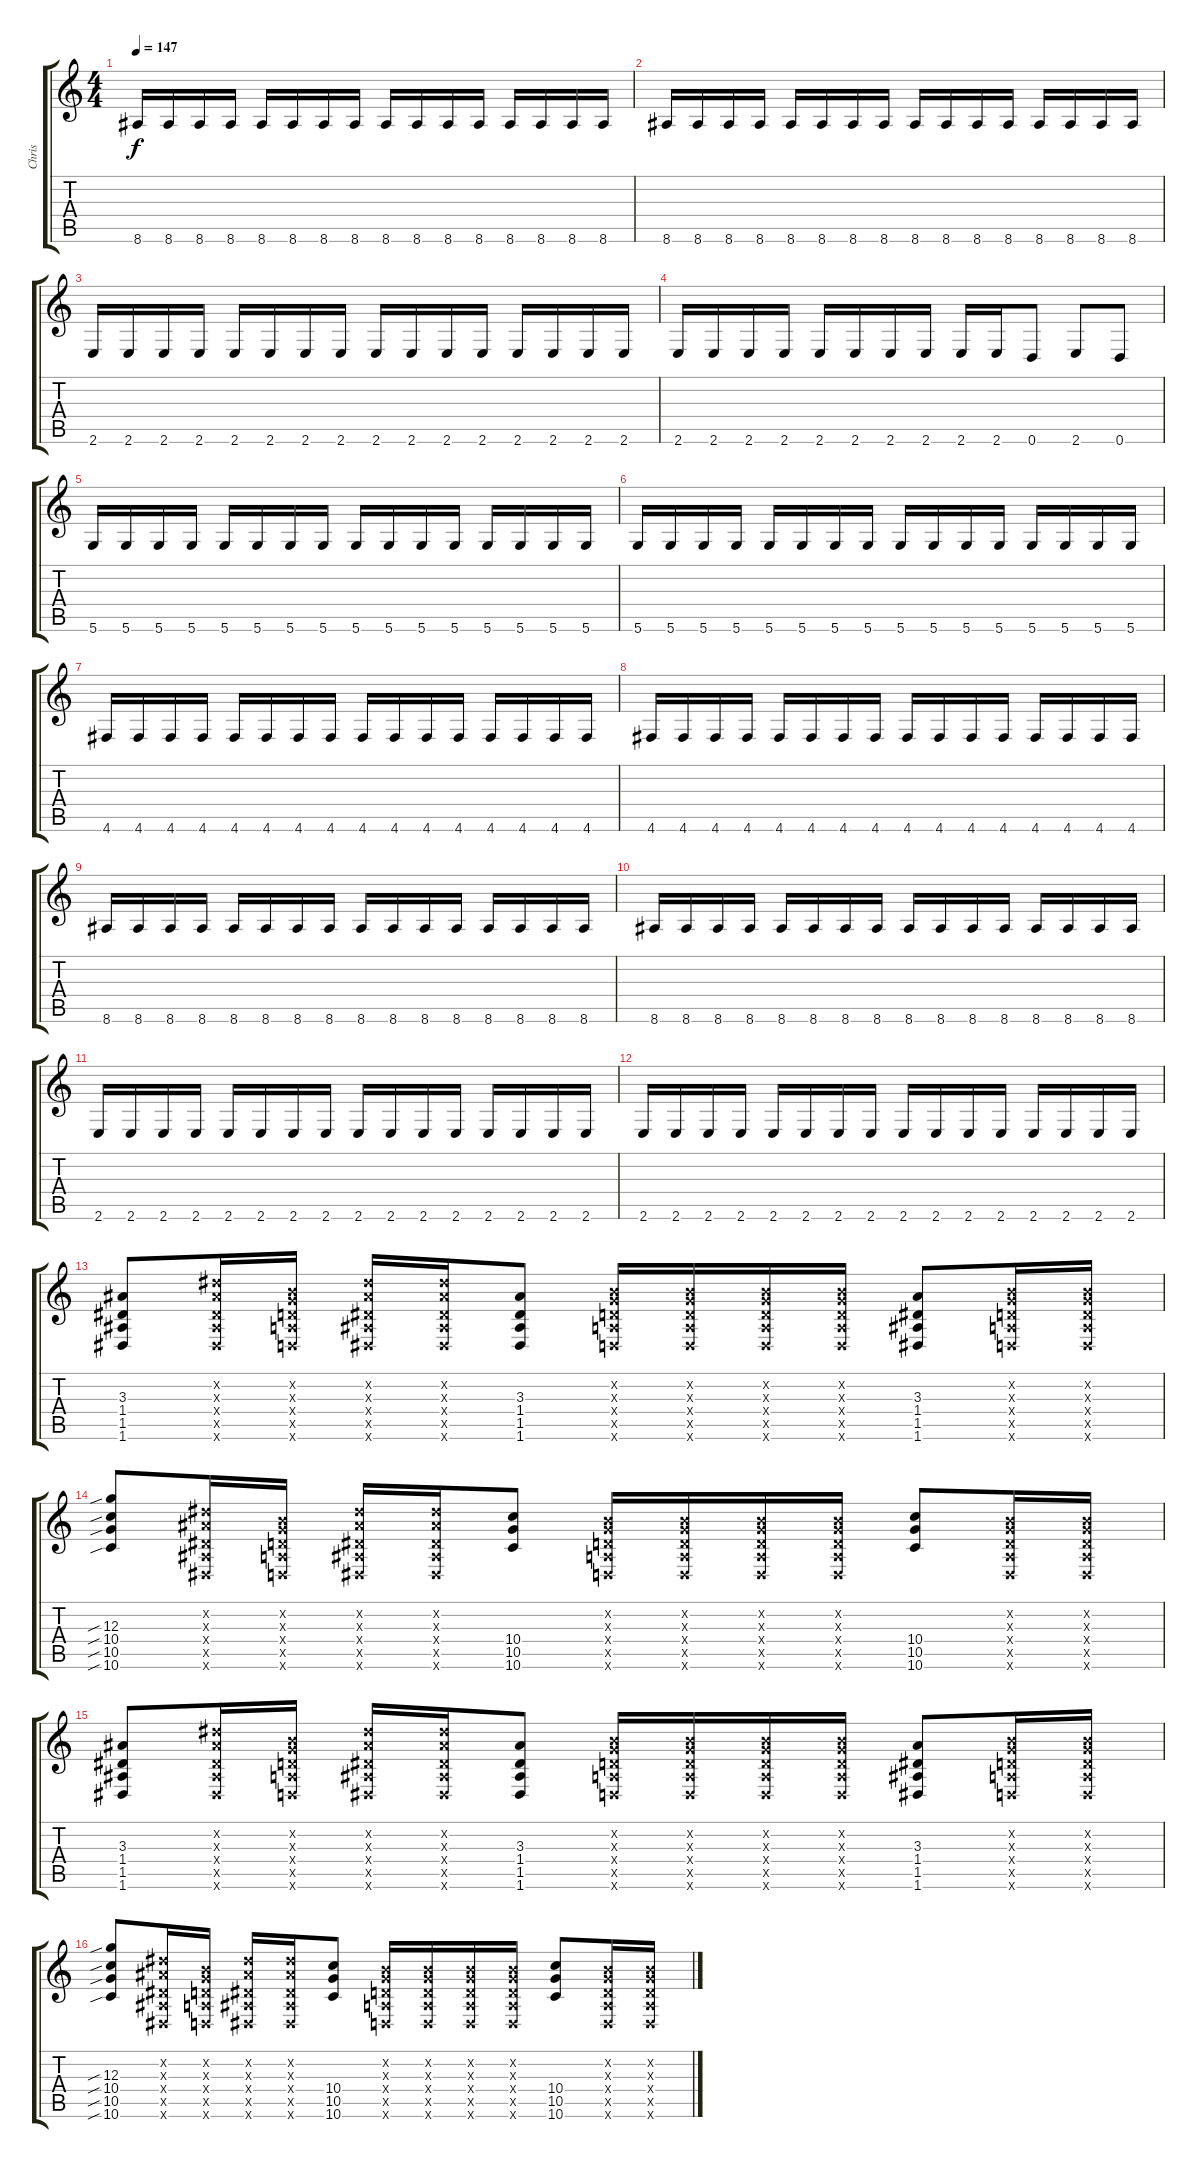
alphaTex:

\track ("Chris" "Chris") {instrument distortionguitar}
\staff {score tabs}
\tuning (E4 B3 G3 D3 A2 D2) {hide}
\ts (4 4)
\tempo 147
\clef g2
\ks c
8.6.16{dy f} 8.6.16 8.6.16 8.6.16 8.6.16 8.6.16 8.6.16 8.6.16 8.6.16 8.6.16 8.6.16 8.6.16 8.6.16 8.6.16 8.6.16 8.6.16 |
8.6.16 8.6.16 8.6.16 8.6.16 8.6.16 8.6.16 8.6.16 8.6.16 8.6.16 8.6.16 8.6.16 8.6.16 8.6.16 8.6.16 8.6.16 8.6.16 |
2.6.16 2.6.16 2.6.16 2.6.16 2.6.16 2.6.16 2.6.16 2.6.16 2.6.16 2.6.16 2.6.16 2.6.16 2.6.16 2.6.16 2.6.16 2.6.16 |
2.6.16 2.6.16 2.6.16 2.6.16 2.6.16 2.6.16 2.6.16 2.6.16 2.6.16 2.6.16 0.6.8 2.6.8 0.6.8 |
5.6.16 5.6.16 5.6.16 5.6.16 5.6.16 5.6.16 5.6.16 5.6.16 5.6.16 5.6.16 5.6.16 5.6.16 5.6.16 5.6.16 5.6.16 5.6.16 |
5.6.16 5.6.16 5.6.16 5.6.16 5.6.16 5.6.16 5.6.16 5.6.16 5.6.16 5.6.16 5.6.16 5.6.16 5.6.16 5.6.16 5.6.16 5.6.16 |
4.6.16 4.6.16 4.6.16 4.6.16 4.6.16 4.6.16 4.6.16 4.6.16 4.6.16 4.6.16 4.6.16 4.6.16 4.6.16 4.6.16 4.6.16 4.6.16 |
4.6.16 4.6.16 4.6.16 4.6.16 4.6.16 4.6.16 4.6.16 4.6.16 4.6.16 4.6.16 4.6.16 4.6.16 4.6.16 4.6.16 4.6.16 4.6.16 |
8.6.16 8.6.16 8.6.16 8.6.16 8.6.16 8.6.16 8.6.16 8.6.16 8.6.16 8.6.16 8.6.16 8.6.16 8.6.16 8.6.16 8.6.16 8.6.16 |
8.6.16 8.6.16 8.6.16 8.6.16 8.6.16 8.6.16 8.6.16 8.6.16 8.6.16 8.6.16 8.6.16 8.6.16 8.6.16 8.6.16 8.6.16 8.6.16 |
2.6.16 2.6.16 2.6.16 2.6.16 2.6.16 2.6.16 2.6.16 2.6.16 2.6.16 2.6.16 2.6.16 2.6.16 2.6.16 2.6.16 2.6.16 2.6.16 |
2.6.16 2.6.16 2.6.16 2.6.16 2.6.16 2.6.16 2.6.16 2.6.16 2.6.16 2.6.16 2.6.16 2.6.16 2.6.16 2.6.16 2.6.16 2.6.16 |
(3.3 1.4 1.5 1.6).8 (4.2{x} 3.3{x} 1.4{x} 1.5{x} 1.6{x}).16 (0.2{x} 0.3{x} 0.4{x} 0.5{x} 0.6{x}).16 (4.2{x} 3.3{x} 1.4{x} 1.5{x} 1.6{x}).16 (4.2{x} 3.3{x} 1.4{x} 1.5{x} 1.6{x}).16 (3.3 1.4 1.5 1.6).8 (0.2{x} 0.3{x} 0.4{x} 0.5{x} 0.6{x}).16 (0.2{x} 0.3{x} 0.4{x} 0.5{x} 0.6{x}).16 (0.2{x} 0.3{x} 0.4{x} 0.5{x} 0.6{x}).16 (0.2{x} 0.3{x} 0.4{x} 0.5{x} 0.6{x}).16 (3.3 1.4 1.5 1.6).8 (0.2{x} 0.3{x} 0.4{x} 0.5{x} 0.6{x}).16 (0.2{x} 0.3{x} 0.4{x} 0.5{x} 0.6{x}).16 |
(12.3{sib} 10.4{sib} 10.5{sib} 10.6{sib}).8 (4.2{x} 3.3{x} 1.4{x} 1.5{x} 1.6{x}).16 (0.2{x} 0.3{x} 0.4{x} 0.5{x} 0.6{x}).16 (4.2{x} 3.3{x} 1.4{x} 1.5{x} 1.6{x}).16 (4.2{x} 3.3{x} 1.4{x} 1.5{x} 1.6{x}).16 (10.4 10.5 10.6).8 (0.2{x} 0.3{x} 0.4{x} 0.5{x} 0.6{x}).16 (0.2{x} 0.3{x} 0.4{x} 0.5{x} 0.6{x}).16 (0.2{x} 0.3{x} 0.4{x} 0.5{x} 0.6{x}).16 (0.2{x} 0.3{x} 0.4{x} 0.5{x} 0.6{x}).16 (10.4 10.5 10.6).8 (0.2{x} 0.3{x} 0.4{x} 0.5{x} 0.6{x}).16 (0.2{x} 0.3{x} 0.4{x} 0.5{x} 0.6{x}).16 |
(3.3 1.4 1.5 1.6).8 (4.2{x} 3.3{x} 1.4{x} 1.5{x} 1.6{x}).16 (0.2{x} 0.3{x} 0.4{x} 0.5{x} 0.6{x}).16 (4.2{x} 3.3{x} 1.4{x} 1.5{x} 1.6{x}).16 (4.2{x} 3.3{x} 1.4{x} 1.5{x} 1.6{x}).16 (3.3 1.4 1.5 1.6).8 (0.2{x} 0.3{x} 0.4{x} 0.5{x} 0.6{x}).16 (0.2{x} 0.3{x} 0.4{x} 0.5{x} 0.6{x}).16 (0.2{x} 0.3{x} 0.4{x} 0.5{x} 0.6{x}).16 (0.2{x} 0.3{x} 0.4{x} 0.5{x} 0.6{x}).16 (3.3 1.4 1.5 1.6).8 (0.2{x} 0.3{x} 0.4{x} 0.5{x} 0.6{x}).16 (0.2{x} 0.3{x} 0.4{x} 0.5{x} 0.6{x}).16 |
(12.3{sib} 10.4{sib} 10.5{sib} 10.6{sib}).8 (4.2{x} 3.3{x} 1.4{x} 1.5{x} 1.6{x}).16 (0.2{x} 0.3{x} 0.4{x} 0.5{x} 0.6{x}).16 (4.2{x} 3.3{x} 1.4{x} 1.5{x} 1.6{x}).16 (4.2{x} 3.3{x} 1.4{x} 1.5{x} 1.6{x}).16 (10.4 10.5 10.6).8 (0.2{x} 0.3{x} 0.4{x} 0.5{x} 0.6{x}).16 (0.2{x} 0.3{x} 0.4{x} 0.5{x} 0.6{x}).16 (0.2{x} 0.3{x} 0.4{x} 0.5{x} 0.6{x}).16 (0.2{x} 0.3{x} 0.4{x} 0.5{x} 0.6{x}).16 (10.4 10.5 10.6).8 (0.2{x} 0.3{x} 0.4{x} 0.5{x} 0.6{x}).16 (0.2{x} 0.3{x} 0.4{x} 0.5{x} 0.6{x}).16
